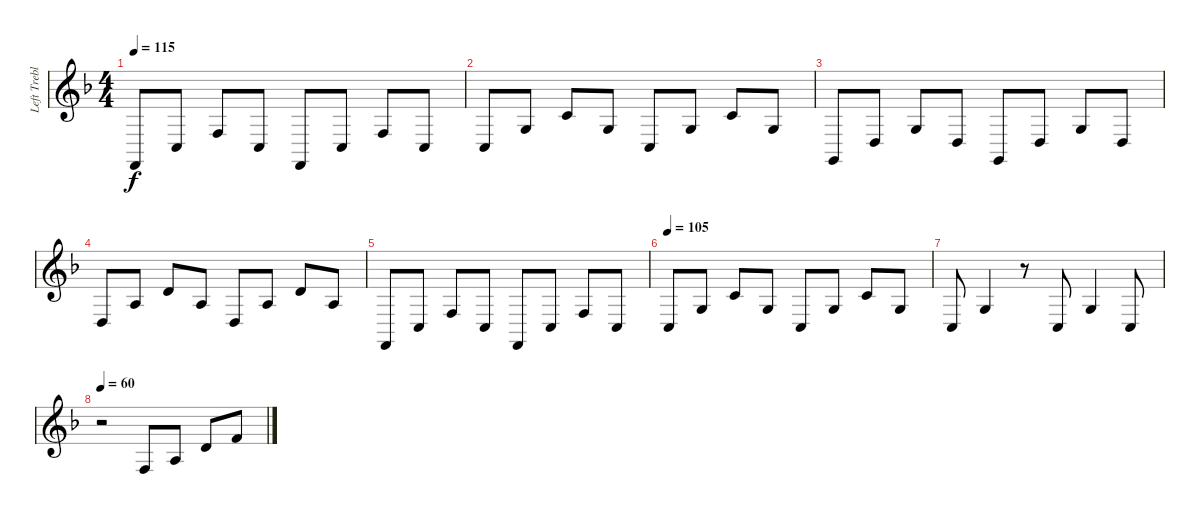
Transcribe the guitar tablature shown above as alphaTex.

\track ("Left Treble" "Left Trebl") {instrument acousticgrandpiano}
\staff {score}
\tuning (E4 B3 G3 D3 A2 E2) {hide}
\ts (4 4)
\tempo 115
\clef g2
\ks dminor
1.6.8{dy f} 3.5.8 3.4.8 3.5.8 1.6.8 3.5.8 3.4.8 3.5.8 |
3.5.8 0.3.8 1.2.8 0.3.8 3.5.8 0.3.8 1.2.8 0.3.8 |
3.6.8 0.4.8 0.3.8 0.4.8 3.6.8 0.4.8 0.3.8 0.4.8 |
0.4.8 2.3.8 3.2.8 2.3.8 0.4.8 2.3.8 3.2.8 2.3.8 |
1.6.8 3.5.8 3.4.8 3.5.8 1.6.8 3.5.8 3.4.8 3.5.8 |
\tempo 105
3.5.8 0.3.8 1.2.8 0.3.8 3.5.8 0.3.8 1.2.8 0.3.8 |
3.5.8 0.3.4 r.8 3.5.8 0.3.4 3.5.8 |
\tempo 60
r.2 3.4.8 2.3.8 3.2.8 1.1.8
